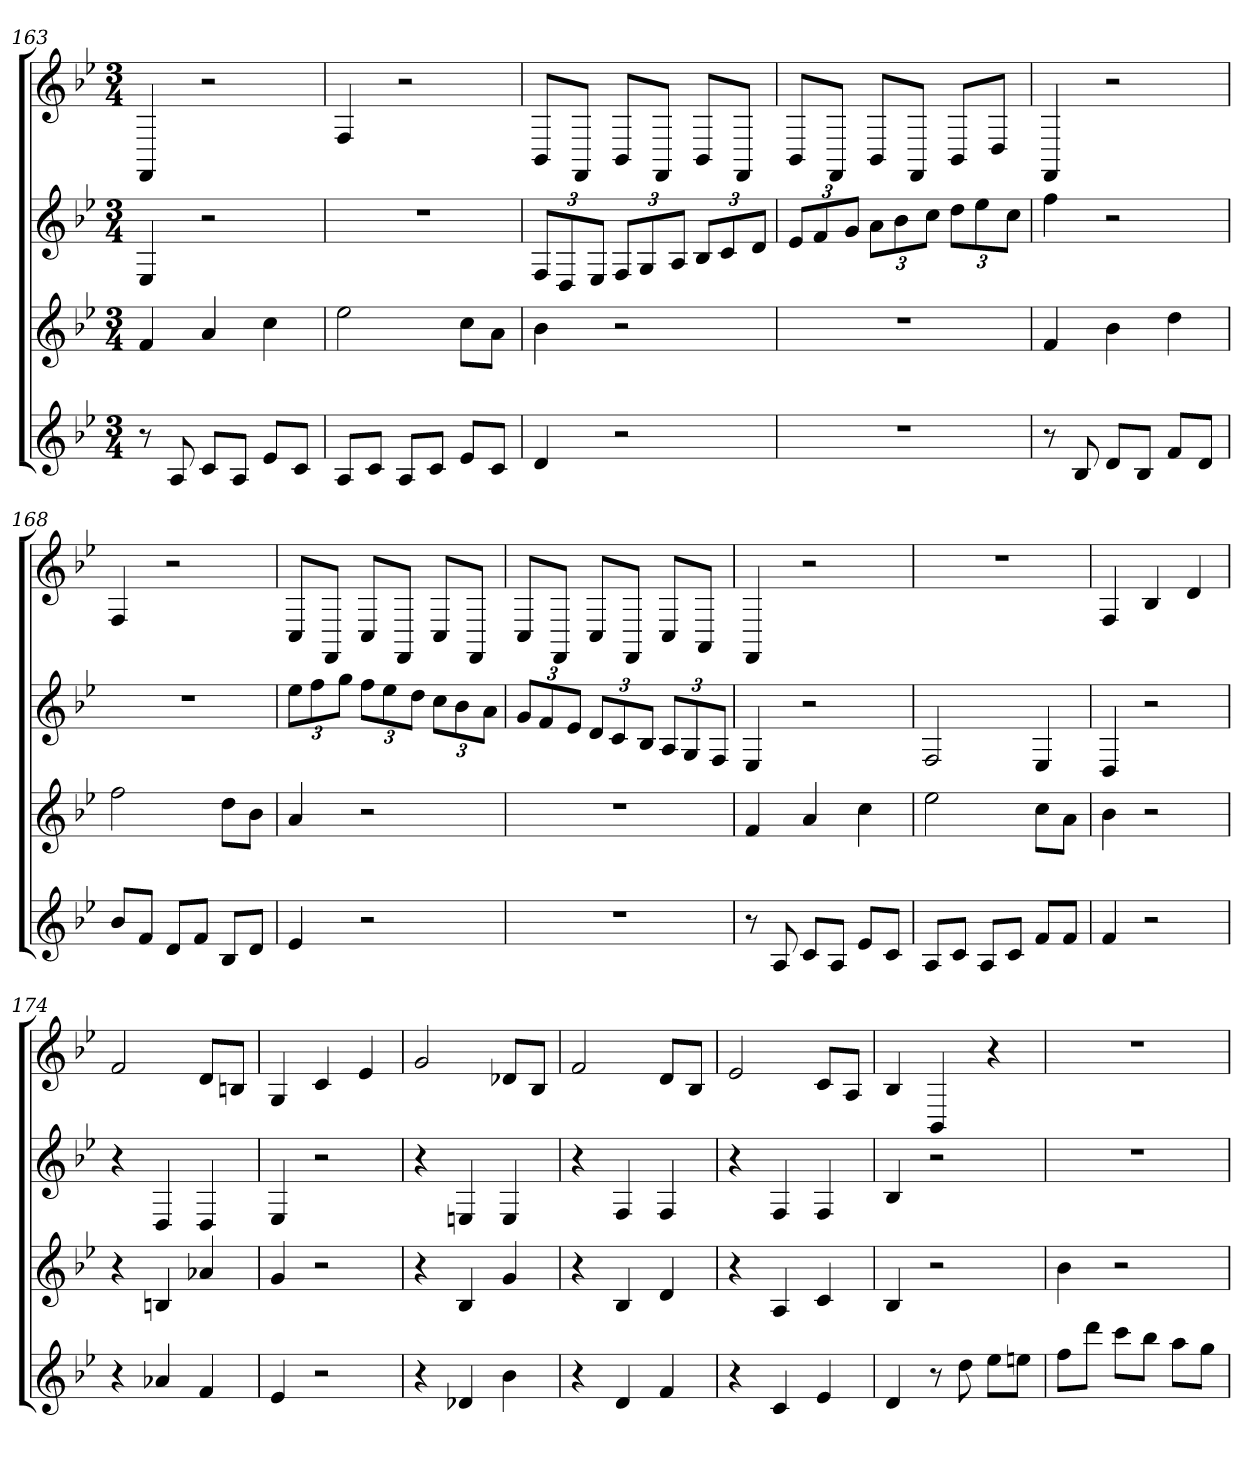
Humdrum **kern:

**kern	**kern	**kern	**kern
*part4	*part3	*part2	*part1
*staff4	*staff3	*staff2	*staff1
*k[b-e-]	*k[b-e-]	*k[b-e-]	*k[b-e-]
*B-:	*B-:	*B-:	*B-:
*M3/4	*M3/4	*M3/4	*M3/4
=163	=163	=163	=163
8r	4f	4E-	4FF
8A	.	.	.
8cL	4a	2r	2r
8AJ	.	.	.
8e-L	4cc	.	.
8cJ	.	.	.
=164	=164	=164	=164
8AL	2ee-	2.r	4F
8cJ	.	.	.
8AL	.	.	2r
8cJ	.	.	.
8e-L	8ccL	.	.
8cJ	8aJ	.	.
=165	=165	=165	=165
4d	4b-	12FL	8BB-L
.	.	12D	.
.	.	.	8FFJ
.	.	12E-J	.
2r	2r	12FL	8BB-L
.	.	12G	.
.	.	.	8FFJ
.	.	12AJ	.
.	.	12B-L	8BB-L
.	.	12c	.
.	.	.	8FFJ
.	.	12dJ	.
=166	=166	=166	=166
2.r	2.r	12e-L	8BB-L
.	.	12f	.
.	.	.	8FFJ
.	.	12gJ	.
.	.	12aL	8BB-L
.	.	12b-	.
.	.	.	8FFJ
.	.	12ccJ	.
.	.	12ddL	8BB-L
.	.	12ee-	.
.	.	.	8DJ
.	.	12ccJ	.
=167	=167	=167	=167
8r	4f	4ff	4FF
8B-	.	.	.
8dL	4b-	2r	2r
8B-J	.	.	.
8fL	4dd	.	.
8dJ	.	.	.
=168	=168	=168	=168
8b-L	2ff	2.r	4F
8fJ	.	.	.
8dL	.	.	2r
8fJ	.	.	.
8B-L	8ddL	.	.
8dJ	8b-J	.	.
=169	=169	=169	=169
4e-	4a	12ee-L	8CL
.	.	12ff	.
.	.	.	8FFJ
.	.	12ggJ	.
2r	2r	12ffL	8CL
.	.	12ee-	.
.	.	.	8FFJ
.	.	12ddJ	.
.	.	12ccL	8CL
.	.	12b-	.
.	.	.	8FFJ
.	.	12aJ	.
=170	=170	=170	=170
2.r	2.r	12gL	8CL
.	.	12f	.
.	.	.	8FFJ
.	.	12e-J	.
.	.	12dL	8CL
.	.	12c	.
.	.	.	8FFJ
.	.	12B-J	.
.	.	12AL	8CL
.	.	12G	.
.	.	.	8AAJ
.	.	12FJ	.
=171	=171	=171	=171
8r	4f	4E-	4FF
8A	.	.	.
8cL	4a	2r	2r
8AJ	.	.	.
8e-L	4cc	.	.
8cJ	.	.	.
=172	=172	=172	=172
8AL	2ee-	2F	2.r
8cJ	.	.	.
8AL	.	.	.
8cJ	.	.	.
8fL	8ccL	4E-	.
8fJ	8aJ	.	.
=173	=173	=173	=173
4f	4b-	4D	4F
2r	2r	2r	4B-
.	.	.	4d
=174	=174	=174	=174
4r	4r	4r	2f
4a-X	4Bn	4D	.
4f	4a-X	4D	8dL
.	.	.	8BnJ
=175	=175	=175	=175
4e-	4g	4E-	4G
2r	2r	2r	4c
.	.	.	4e-
=176	=176	=176	=176
4r	4r	4r	2g
4d-X	4B-	4En	.
4b-	4g	4E	8d-XL
.	.	.	8B-J
=177	=177	=177	=177
4r	4r	4r	2f
4d	4B-	4F	.
4f	4d	4F	8dL
.	.	.	8B-J
=178	=178	=178	=178
4r	4r	4r	2e-
4c	4A	4F	.
4e-	4c	4F	8cL
.	.	.	8AJ
=179	=179	=179	=179
4d	4B-	4B-	4B-
8r	2r	2r	4BB-
8dd	.	.	.
8ee-L	.	.	4r
8eenJ	.	.	.
=180	=180	=180	=180
8ffL	4b-	2.r	2.r
8dddJ	.	.	.
8cccL	2r	.	.
8bb-J	.	.	.
8aaL	.	.	.
8ggJ	.	.	.
=	=	=	=
*-	*-	*-	*-
